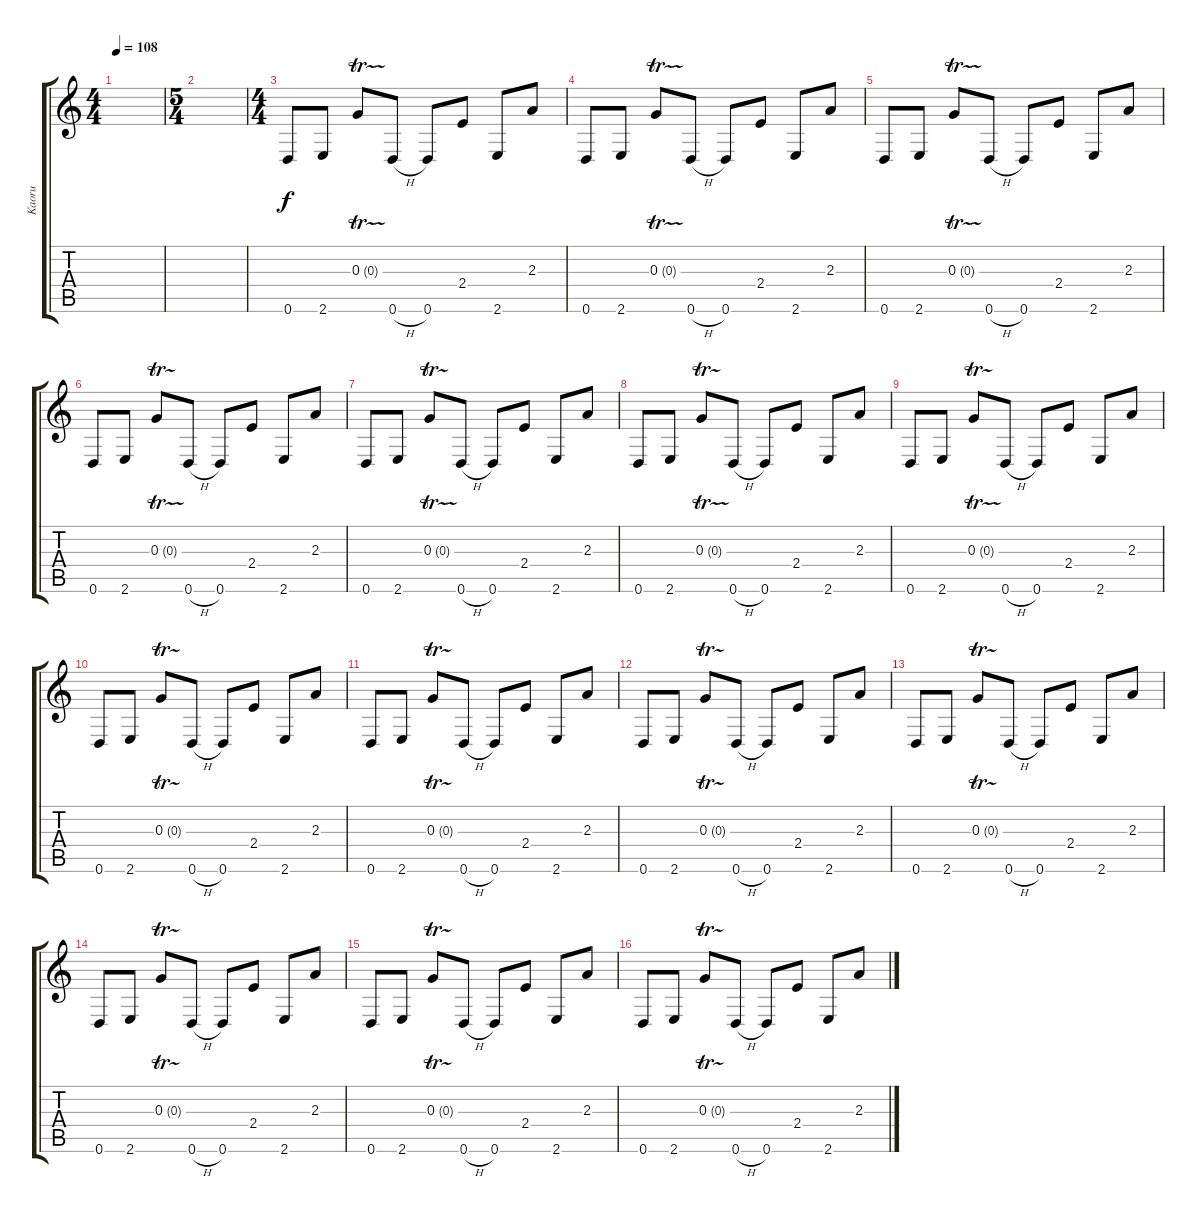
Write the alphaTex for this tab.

\track ("Kaoru" "Kaoru") {instrument overdrivenguitar}
\staff {score tabs}
\tuning (E4 B3 G3 D3 A2 D2) {hide}
\ts (4 4)
\tempo 108
\clef g2
\ks c
|
\ts (5 4)
|
\ts (4 4)
0.6.8 2.6.8 0.3{tr (0 16)}.8 0.6{h}.8 0.6.8 2.4.8 2.6.8 2.3.8 |
0.6.8 2.6.8 0.3{tr (0 16)}.8 0.6{h}.8 0.6.8 2.4.8 2.6.8 2.3.8 |
0.6.8 2.6.8 0.3{tr (0 16)}.8 0.6{h}.8 0.6.8 2.4.8 2.6.8 2.3.8 |
0.6.8 2.6.8 0.3{tr (0 16)}.8 0.6{h}.8 0.6.8 2.4.8 2.6.8 2.3.8 |
0.6.8 2.6.8 0.3{tr (0 16)}.8 0.6{h}.8 0.6.8 2.4.8 2.6.8 2.3.8 |
0.6.8 2.6.8 0.3{tr (0 16)}.8 0.6{h}.8 0.6.8 2.4.8 2.6.8 2.3.8 |
0.6.8 2.6.8 0.3{tr (0 16)}.8 0.6{h}.8 0.6.8 2.4.8 2.6.8 2.3.8 |
0.6.8 2.6.8 0.3{tr (0 16)}.8 0.6{h}.8 0.6.8 2.4.8 2.6.8 2.3.8 |
0.6.8 2.6.8 0.3{tr (0 16)}.8 0.6{h}.8 0.6.8 2.4.8 2.6.8 2.3.8 |
0.6.8 2.6.8 0.3{tr (0 16)}.8 0.6{h}.8 0.6.8 2.4.8 2.6.8 2.3.8 |
0.6.8 2.6.8 0.3{tr (0 16)}.8 0.6{h}.8 0.6.8 2.4.8 2.6.8 2.3.8 |
0.6.8 2.6.8 0.3{tr (0 16)}.8 0.6{h}.8 0.6.8 2.4.8 2.6.8 2.3.8 |
0.6.8 2.6.8 0.3{tr (0 16)}.8 0.6{h}.8 0.6.8 2.4.8 2.6.8 2.3.8 |
0.6.8 2.6.8 0.3{tr (0 16)}.8 0.6{h}.8 0.6.8 2.4.8 2.6.8 2.3.8
